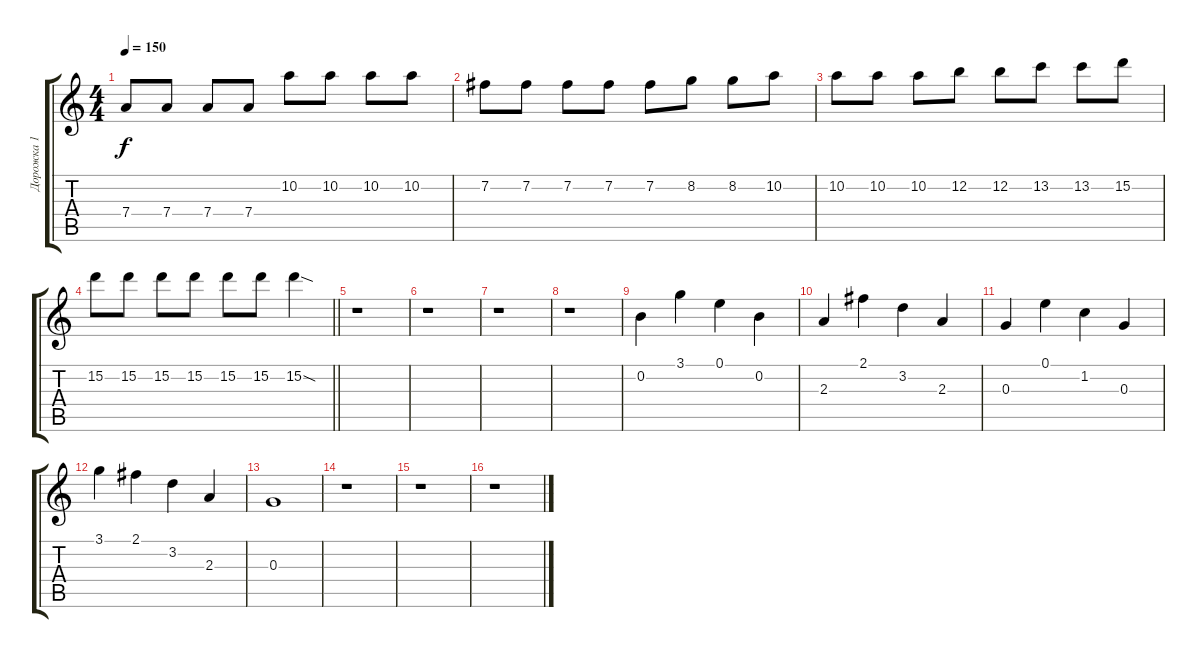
\track ("Дорожка 1" "Дорожка 1") {instrument electricguitarjazz}
\staff {score tabs}
\tuning (E4 B3 G3 D3 A2 E2) {hide}
\ts (4 4)
\tempo 150
\clef g2
\ks c
7.4.8{dy f} 7.4.8 7.4.8 7.4.8 10.2.8 10.2.8 10.2.8 10.2.8 |
7.2.8 7.2.8 7.2.8 7.2.8 7.2.8 8.2.8 8.2.8 10.2.8 |
10.2.8 10.2.8 10.2.8 12.2.8 12.2.8 13.2.8 13.2.8 15.2.8 |
\barLineRight lightlight
15.2.8 15.2.8 15.2.8 15.2.8 15.2.8 15.2.8 15.2{sod}.4 |
r.1 |
r.1 |
r.1 |
r.1 |
0.2.4{instrument overdrivenguitar} 3.1.4 0.1.4 0.2.4 |
2.3.4 2.1.4 3.2.4 2.3.4 |
0.3.4 0.1.4 1.2.4 0.3.4 |
3.1.4 2.1.4 3.2.4 2.3.4 |
0.3.1 |
r.1 |
r.1 |
r.1
